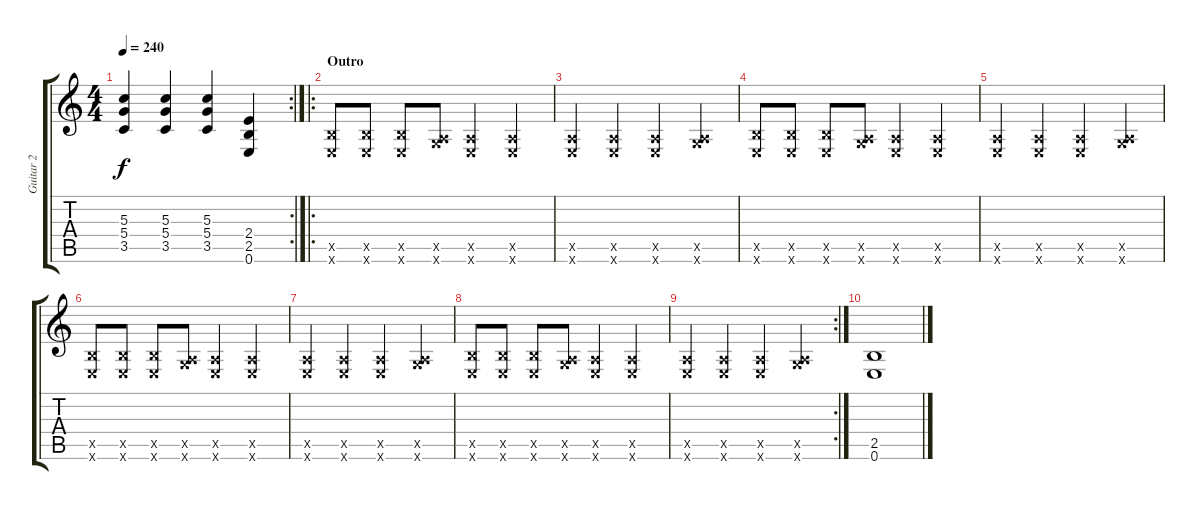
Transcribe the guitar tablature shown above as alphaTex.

\track ("Guitar 2" "Guitar 2") {instrument distortionguitar}
\staff {score tabs}
\tuning (E4 B3 G3 D3 A2 E2) {hide}
\rc 2
\ts (4 4)
\tempo 240
\clef g2
\ks c
(5.3 5.4 3.5).4{dy f} (5.3 5.4 3.5).4 (5.3 5.4 3.5).4 (2.4 2.5 0.6).4 |
\ro
\section ("" "Outro")
(2.5{x} 0.6{x}).8 (2.5{x} 0.6{x}).8 (2.5{x} 0.6{x}).8 (0.5{x} 3.6{x}).8 (0.5{x} 0.6{x}).4 (0.5{x} 0.6{x}).4 |
(0.5{x} 0.6{x}).4 (0.5{x} 0.6{x}).4 (0.5{x} 0.6{x}).4 (0.5{x} 3.6{x}).4 |
(2.5{x} 0.6{x}).8 (2.5{x} 0.6{x}).8 (2.5{x} 0.6{x}).8 (0.5{x} 3.6{x}).8 (0.5{x} 0.6{x}).4 (0.5{x} 0.6{x}).4 |
(0.5{x} 0.6{x}).4 (0.5{x} 0.6{x}).4 (0.5{x} 0.6{x}).4 (0.5{x} 3.6{x}).4 |
(2.5{x} 0.6{x}).8 (2.5{x} 0.6{x}).8 (2.5{x} 0.6{x}).8 (0.5{x} 3.6{x}).8 (0.5{x} 0.6{x}).4 (0.5{x} 0.6{x}).4 |
(0.5{x} 0.6{x}).4 (0.5{x} 0.6{x}).4 (0.5{x} 0.6{x}).4 (0.5{x} 3.6{x}).4 |
(2.5{x} 0.6{x}).8 (2.5{x} 0.6{x}).8 (2.5{x} 0.6{x}).8 (0.5{x} 3.6{x}).8 (0.5{x} 0.6{x}).4 (0.5{x} 0.6{x}).4 |
\rc 2
(0.5{x} 0.6{x}).4 (0.5{x} 0.6{x}).4 (0.5{x} 0.6{x}).4 (0.5{x} 3.6{x}).4 |
(2.5 0.6).1
